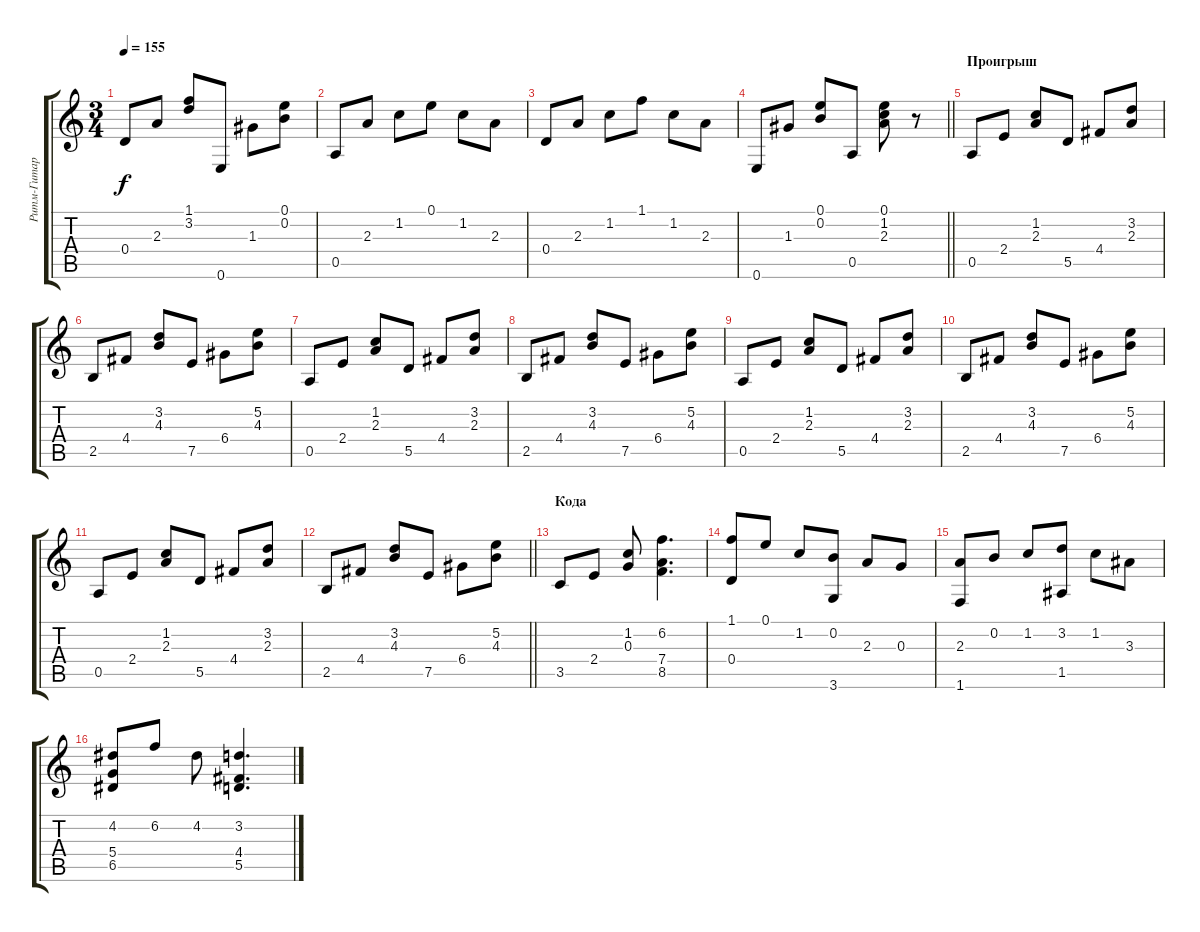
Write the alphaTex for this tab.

\track ("Ритм-Гитара (Перебор)" "Ритм-Гитар") {instrument acousticguitarnylon}
\staff {score tabs}
\tuning (E4 B3 G3 D3 A2 E2) {hide}
\ts (3 4)
\tempo 155
\clef g2
\ks c
0.4.8{dy f} 2.3.8 (1.1 3.2).8 0.6.8 1.3.8 (0.1 0.2).8 |
0.5.8 2.3.8 1.2.8 0.1.8 1.2.8 2.3.8 |
0.4.8 2.3.8 1.2.8 1.1.8 1.2.8 2.3.8 |
\barLineRight lightlight
0.6.8 1.3.8 (0.1 0.2).8 0.5.8 (0.1 1.2 2.3).8 r.8 |
\section ("" "Проигрыш")
0.5.8 2.4.8 (1.2 2.3).8 5.5.8 4.4.8 (3.2 2.3).8 |
2.5.8 4.4.8 (3.2 4.3).8 7.5.8 6.4.8 (5.2 4.3).8 |
0.5.8 2.4.8 (1.2 2.3).8 5.5.8 4.4.8 (3.2 2.3).8 |
2.5.8 4.4.8 (3.2 4.3).8 7.5.8 6.4.8 (5.2 4.3).8 |
0.5.8 2.4.8 (1.2 2.3).8 5.5.8 4.4.8 (3.2 2.3).8 |
2.5.8 4.4.8 (3.2 4.3).8 7.5.8 6.4.8 (5.2 4.3).8 |
0.5.8 2.4.8 (1.2 2.3).8 5.5.8 4.4.8 (3.2 2.3).8 |
\barLineRight lightlight
2.5.8 4.4.8 (3.2 4.3).8 7.5.8 6.4.8 (5.2 4.3).8 |
\section ("" "Кода")
3.5.8 2.4.8 (1.2 0.3).8 (6.2 7.4 8.5).4{d} |
(1.1 0.4).8 0.1.8 1.2.8 (0.2 3.6).8 2.3.8 0.3.8 |
(2.3 1.6).8 0.2.8 1.2.8 (3.2 1.5).8 1.2.8 3.3.8 |
(4.2 5.4 6.5).8 6.2.8 4.2.8 (3.2 4.4 5.5).4{d}
